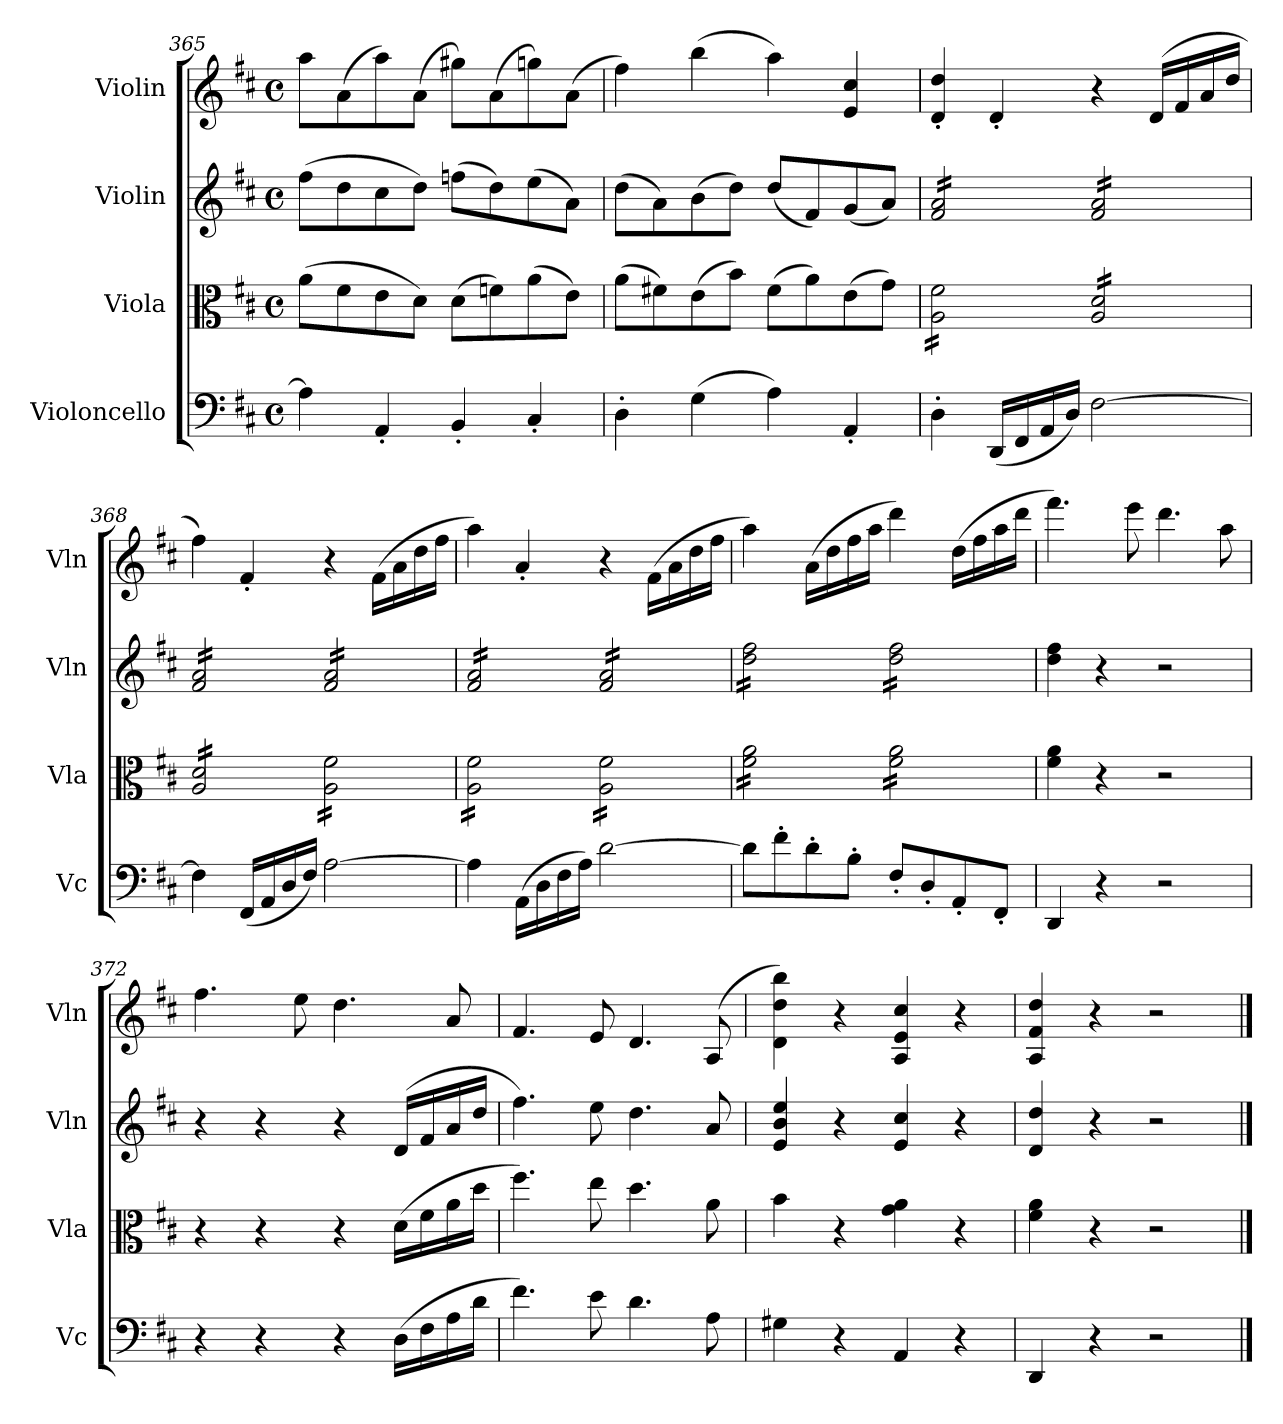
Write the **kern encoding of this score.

**kern	**kern	**kern	**kern
*part4	*part3	*part2	*part1
*staff4	*staff3	*staff2	*staff1
*I"Violoncello	*I"Viola	*I"Violin	*I"Violin
*I'Vc	*I'Vla	*I'Vln	*I'Vln
*clefF4	*clefC3	*clefG2	*clefG2
*k[f#c#]	*k[f#c#]	*k[f#c#]	*k[f#c#]
*M4/4	*M4/4	*M4/4	*M4/4
*met(c)	*met(c)	*met(c)	*met(c)
=365	=365	=365	=365
4A\]	(>8a\L	(>8ff#\L	8aa\L
.	8f#\	8dd\	(>8a\
4AA'/	8e\	8cc#\	8aa\)
.	8d\J)	8dd\J)	(>8a\J
4BB'/	(>8d\L	(>8ffn\L	8gg#X\L)
.	8fn\)	8dd\)	(>8a\
4C#'/	(>8a\	(>8ee\	8ggn\)
.	8e\J)	8a\J)	(>8a\J
!!LO:LB:g=z
=366	=366	=366	=366
4D'\	(>8a\L	(>8dd\L	4ff#\)
.	8f#X\)	8a\)	.
(>4G\	(>8e\	(>8b\	(>4bb\
.	8b\J)	8dd\J)	.
4A\)	(>8f#\L	(8dd/L	4aa\)
.	8a\)	8f#/)	.
4AA'/	(>8e\	(8g/	4e/ 4cc#/
.	8g\J)	8a/J)	.
=367	=367	=367	=367
*	*tremolo	*	*
*	*	*tremolo	*
4D'\	16A\ 16f#\LL	16f#/ 16a/LL	4d/' 4dd/'
.	16A\ 16f#\	16f#/ 16a/	.
.	16A\ 16f#\	16f#/ 16a/	.
.	16A\ 16f#\	16f#/ 16a/	.
(16DD/LL	16A\ 16f#\	16f#/ 16a/	4d'/
16FF#/	16A\ 16f#\	16f#/ 16a/	.
16AA/	16A\ 16f#\	16f#/ 16a/	.
16D/JJ)	16A\ 16f#\JJ	16f#/ 16a/JJ	.
[2F#\	16A/ 16d/LL	16f#/ 16a/LL	4r
.	16A/ 16d/	16f#/ 16a/	.
.	16A/ 16d/	16f#/ 16a/	.
.	16A/ 16d/	16f#/ 16a/	.
.	16A/ 16d/	16f#/ 16a/	(16d/LL
.	16A/ 16d/	16f#/ 16a/	16f#/
.	16A/ 16d/	16f#/ 16a/	16a/
.	16A/ 16d/JJ	16f#/ 16a/JJ	16dd/JJ
=368	=368	=368	=368
4F#\]	16A/ 16d/LL	16f#/ 16a/LL	4ff#\)
.	16A/ 16d/	16f#/ 16a/	.
.	16A/ 16d/	16f#/ 16a/	.
.	16A/ 16d/	16f#/ 16a/	.
(16FF#/LL	16A/ 16d/	16f#/ 16a/	4f#'/
16AA/	16A/ 16d/	16f#/ 16a/	.
16D/	16A/ 16d/	16f#/ 16a/	.
16F#/JJ)	16A/ 16d/JJ	16f#/ 16a/JJ	.
[2A\	16A\ 16f#\LL	16f#/ 16a/LL	4r
.	16A\ 16f#\	16f#/ 16a/	.
.	16A\ 16f#\	16f#/ 16a/	.
.	16A\ 16f#\	16f#/ 16a/	.
.	16A\ 16f#\	16f#/ 16a/	(>16f#\LL
.	16A\ 16f#\	16f#/ 16a/	16a\
.	16A\ 16f#\	16f#/ 16a/	16dd\
.	16A\ 16f#\JJ	16f#/ 16a/JJ	16ff#\JJ
=369	=369	=369	=369
4A\]	16A\ 16f#\LL	16f#/ 16a/LL	4aa\)
.	16A\ 16f#\	16f#/ 16a/	.
.	16A\ 16f#\	16f#/ 16a/	.
.	16A\ 16f#\	16f#/ 16a/	.
(>16AA\LL	16A\ 16f#\	16f#/ 16a/	4a'/
16D\	16A\ 16f#\	16f#/ 16a/	.
16F#\	16A\ 16f#\	16f#/ 16a/	.
16A\JJ)	16A\ 16f#\JJ	16f#/ 16a/JJ	.
[2d\	16A\ 16f#\LL	16f#/ 16a/LL	4r
.	16A\ 16f#\	16f#/ 16a/	.
.	16A\ 16f#\	16f#/ 16a/	.
.	16A\ 16f#\	16f#/ 16a/	.
.	16A\ 16f#\	16f#/ 16a/	(>16f#\LL
.	16A\ 16f#\	16f#/ 16a/	16a\
.	16A\ 16f#\	16f#/ 16a/	16dd\
.	16A\ 16f#\JJ	16f#/ 16a/JJ	16ff#\JJ
=370	=370	=370	=370
8d\L]	16f#\ 16a\LL	16dd\ 16ff#\LL	4aa\)
.	16f#\ 16a\	16dd\ 16ff#\	.
8f#'\	16f#\ 16a\	16dd\ 16ff#\	.
.	16f#\ 16a\	16dd\ 16ff#\	.
8d'\	16f#\ 16a\	16dd\ 16ff#\	(>16a\LL
.	16f#\ 16a\	16dd\ 16ff#\	16dd\
8B'\J	16f#\ 16a\	16dd\ 16ff#\	16ff#\
.	16f#\ 16a\JJ	16dd\ 16ff#\JJ	16aa\JJ
8F#'/L	16f#\ 16a\LL	16dd\ 16ff#\LL	4ddd\)
.	16f#\ 16a\	16dd\ 16ff#\	.
8D'/	16f#\ 16a\	16dd\ 16ff#\	.
.	16f#\ 16a\	16dd\ 16ff#\	.
8AA'/	16f#\ 16a\	16dd\ 16ff#\	(>16dd\LL
.	16f#\ 16a\	16dd\ 16ff#\	16ff#\
8FF#'/J	16f#\ 16a\	16dd\ 16ff#\	16aa\
.	16f#\ 16a\JJ	16dd\ 16ff#\JJ	16ddd\JJ
*	*	*Xtremolo	*
*	*Xtremolo	*	*
=371	=371	=371	=371
4DD/	4f#\ 4a\	4dd\ 4ff#\	4.fff#\)
4r	4r	4r	.
.	.	.	8eee\
2r	2r	2r	4.ddd\
.	.	.	8aa\
=372	=372	=372	=372
4r	4r	4r	4.ff#\
4r	4r	4r	.
.	.	.	8ee\
4r	4r	4r	4.dd\
(>16D\LL	(>16d\LL	(16d/LL	.
16F#\	16f#\	16f#/	.
16A\	16a\	16a/	8a/
16d\JJ	16dd\JJ	16dd/JJ	.
!!LO:PB:g=z
=373	=373	=373	=373
4.f#\)	4.ff#\)	4.ff#\)	4.f#/
8e\	8ee\	8ee\	8e/
4.d\	4.dd\	4.dd\	4.d/
8A\	8a\	8a/	(>8A/
=374	=374	=374	=374
4G#X\	4b\	4e/ 4b/ 4ee/	4d\ 4dd\ 4bb\)
4r	4r	4r	4r
4AA/	4g\ 4a\	4e/ 4cc#/	4A/ 4e/ 4cc#/
4r	4r	4r	4r
=375	=375	=375	=375
4DD/	4f#\ 4a\	4d/ 4dd/	4A/ 4f#/ 4dd/
4r	4r	4r	4r
2r	2r	2r	2r
==	==	==	==
*-	*-	*-	*-
